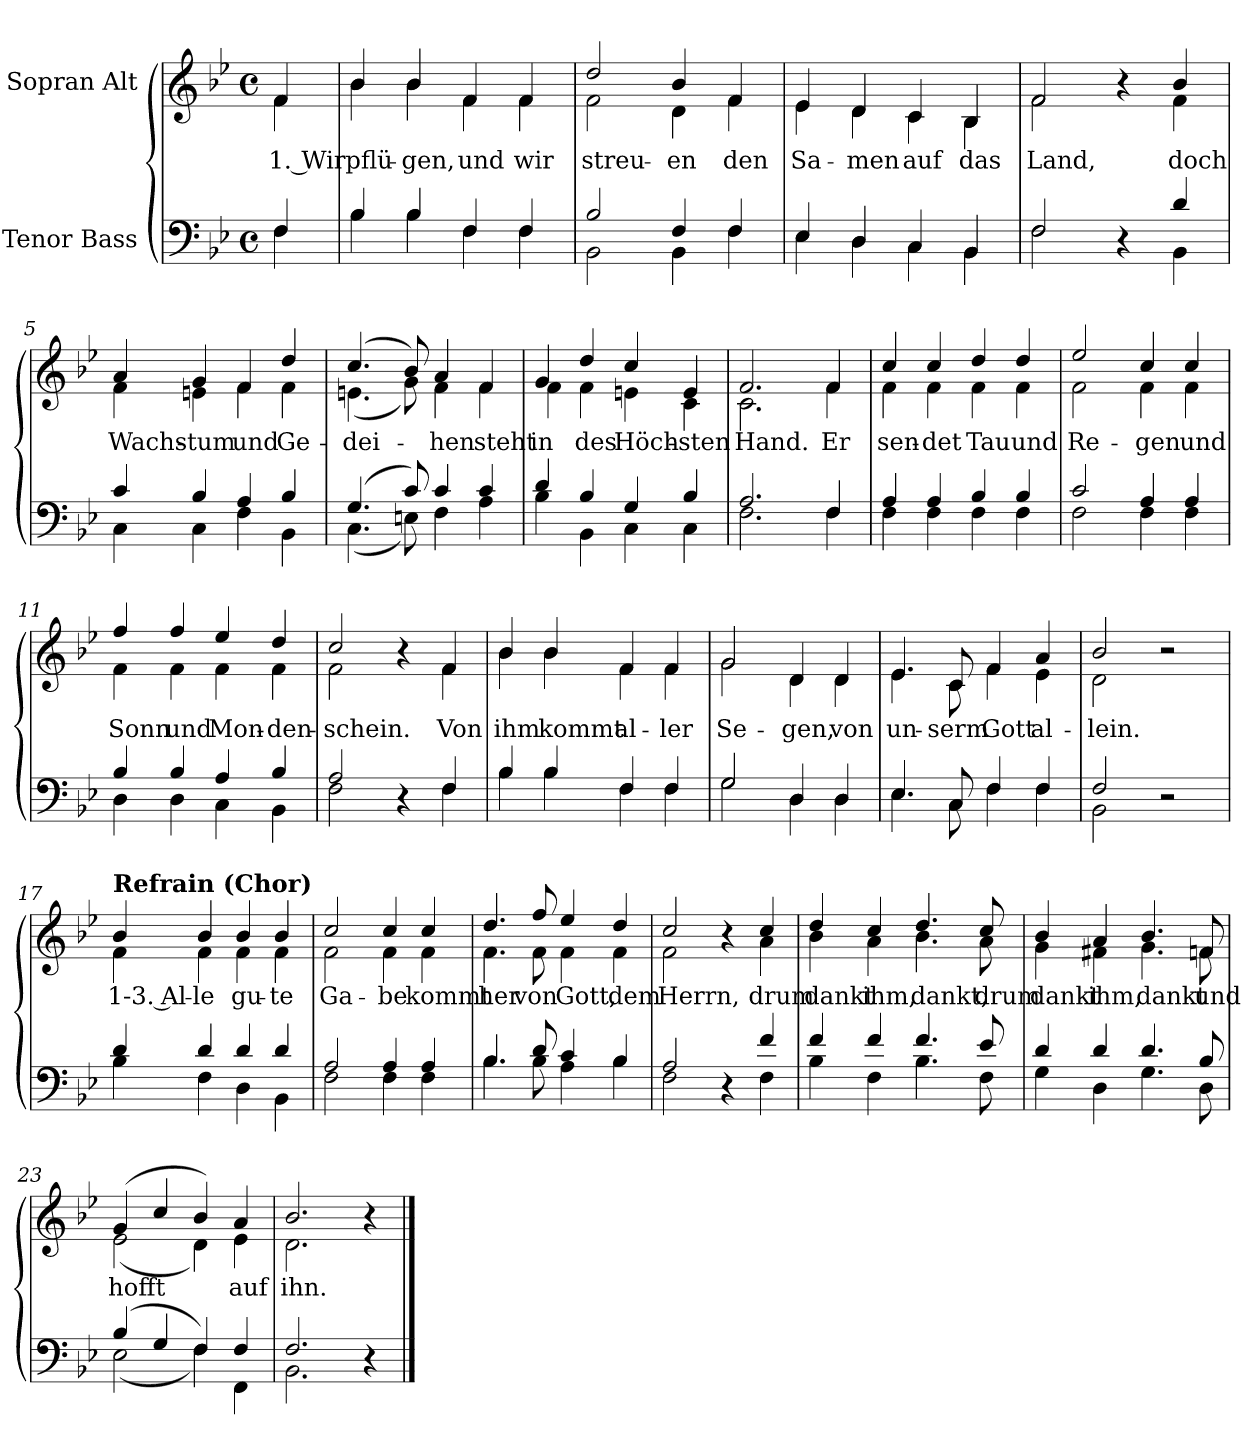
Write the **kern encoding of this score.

**kern	**kern	**text
*part2	*part1	*part1
*staff2	*staff1	*staff1
*I"Tenor Bass	*I"Sopran Alt	*
*clefF4	*clefG2	*
*k[b-e-]	*k[b-e-]	*
*M4/4	*M4/4	*
*met(c)	*met(c)	*
=	=	=
*^	*	*
!	!	!	!LO:LY:b
*	*	*^	*
4F/	4F\	4f/	4f\	1. Wir
=1	=1	=1	=1	=1
!	!	!	!	!LO:LY:b
4B-/	4B-\	4b-/	4b-\	pflü-
!	!	!	!	!LO:LY:b
4B-/	4B-\	4b-/	4b-\	-gen,
!	!	!	!	!LO:LY:b
4F/	4F\	4f/	4f\	und
!	!	!	!	!LO:LY:b
4F/	4F\	4f/	4f\	wir
=2	=2	=2	=2	=2
!	!	!	!	!LO:LY:b
2B-/	2BB-\	2dd/	2f\	streu-
!	!	!	!	!LO:LY:b
4F/	4BB-\	4b-/	4d\	-en
!	!	!	!	!LO:LY:b
4F/	4F\	4f/	4f\	den
=3	=3	=3	=3	=3
!	!	!	!	!LO:LY:b
4E-/	4E-\	4e-/	4e-\	Sa-
!	!	!	!	!LO:LY:b
4D/	4D\	4d/	4d\	-men
!	!	!	!	!LO:LY:b
4C/	4C\	4c/	4c\	auf
!	!	!	!	!LO:LY:b
4BB-/	4BB-\	4B-/	4B-\	das
=4	=4	=4	=4	=4
!	!	!	!	!LO:LY:b
2F/	2F\	2f/	2f\	Land,
4r	4ryy	4r	4ryy	.
!	!	!	!	!LO:LY:b
4d/	4BB-\	4b-/	4f\	doch
=5	=5	=5	=5	=5
!	!	!	!	!LO:LY:b
4c/	4C\	4a/	4f\	Wachs-
!	!	!	!	!LO:LY:b
4B-/	4C\	4g/	4en\	-tum
!	!	!	!	!LO:LY:b
4A/	4F\	4f/	4f\	und
!	!	!	!	!LO:LY:b
4B-/	4BB-\	4dd/	4f\	Ge-
=6	=6	=6	=6	=6
!	!	!	!	!LO:LY:b
(4.G/	(4.C\	(4.cc/	(4.en\	-dei-
8c/)	8En\)	8b-/)	8g\)	.
!	!	!	!	!LO:LY:b
4c/	4F\	4a/	4f\	-hen
!	!	!	!	!LO:LY:b
4c/	4A\	4f/	4f\	steht
!!LO:LB:g=z	!!
=7	=7	=7	=7	=7
!	!	!	!	!LO:LY:b
4d/	4B-\	4g/	4f\	in
!	!	!	!	!LO:LY:b
4B-/	4BB-\	4dd/	4f\	des
!	!	!	!	!LO:LY:b
4G/	4C\	4cc/	4en\	Höch-
!	!	!	!	!LO:LY:b
4B-/	4C\	4e/	4c\	-sten
=8	=8	=8	=8	=8
!	!	!	!	!LO:LY:b
2.A/	2.F\	2.f/	2.c\	Hand.
!	!	!	!	!LO:LY:b
4F/	4F\	4f/	4f\	Er
=9	=9	=9	=9	=9
!	!	!	!	!LO:LY:b
4A/	4F\	4cc/	4f\	sen-
!	!	!	!	!LO:LY:b
4A/	4F\	4cc/	4f\	-det
!	!	!	!	!LO:LY:b
4B-/	4F\	4dd/	4f\	Tau
!	!	!	!	!LO:LY:b
4B-/	4F\	4dd/	4f\	und
=10	=10	=10	=10	=10
!	!	!	!	!LO:LY:b
2c/	2F\	2ee-/	2f\	Re-
!	!	!	!	!LO:LY:b
4A/	4F\	4cc/	4f\	-gen
!	!	!	!	!LO:LY:b
4A/	4F\	4cc/	4f\	und
=11	=11	=11	=11	=11
!	!	!	!	!LO:LY:b
4B-/	4D\	4ff/	4f\	Sonn
!	!	!	!	!LO:LY:b
4B-/	4D\	4ff/	4f\	und
!	!	!	!	!LO:LY:b
4A/	4C\	4ee-/	4f\	Mon-
!	!	!	!	!LO:LY:b
4B-/	4BB-\	4dd/	4f\	-den-
=12	=12	=12	=12	=12
!	!	!	!	!LO:LY:b
2A/	2F\	2cc/	2f\	-schein.
4r	4ryy	4r	4ryy	.
!	!	!	!	!LO:LY:b
4F/	4F\	4f/	4f\	Von
!!LO:LB:g=z	!!
=13	=13	=13	=13	=13
!	!	!	!	!LO:LY:b
4B-/	4B-\	4b-/	4b-\	ihm
!	!	!	!	!LO:LY:b
4B-/	4B-\	4b-/	4b-\	kommt
!	!	!	!	!LO:LY:b
4F/	4F\	4f/	4f\	al-
!	!	!	!	!LO:LY:b
4F/	4F\	4f/	4f\	-ler
=14	=14	=14	=14	=14
!	!	!	!	!LO:LY:b
2G/	2G\	2g/	2g\	Se-
!	!	!	!	!LO:LY:b
4D/	4D\	4d/	4d\	-gen,
!	!	!	!	!LO:LY:b
4D/	4D\	4d/	4d\	von
=15	=15	=15	=15	=15
!	!	!	!	!LO:LY:b
4.E-/	4.E-\	4.e-/	4.e-\	un-
!	!	!	!	!LO:LY:b
8C/	8C\	8c/	8c\	-serm
!	!	!	!	!LO:LY:b
4F/	4F\	4f/	4f\	Gott
!	!	!	!	!LO:LY:b
4F/	4F\	4a/	4e-\	al-
=16	=16	=16	=16	=16
!	!	!	!	!LO:LY:b
2F/	2BB-\	2b-/	2d\	-lein.
2r	2ryy	2r	2ryy	.
=17	=17	=17	=17	=17
!	!	!LO:TX:a:B:t=Refrain (Chor)	!	!
!	!	!	!	!LO:LY:b
4d/	4B-\	4b-/	4f\	1-3. Al-
!	!	!	!	!LO:LY:b
4d/	4F\	4b-/	4f\	-le
!	!	!	!	!LO:LY:b
4d/	4D\	4b-/	4f\	gu-
!	!	!	!	!LO:LY:b
4d/	4BB-\	4b-/	4f\	-te
=18	=18	=18	=18	=18
!	!	!	!	!LO:LY:b
2A/	2F\	2cc/	2f\	Ga-
!	!	!	!	!LO:LY:b
4A/	4F\	4cc/	4f\	-be
!	!	!	!	!LO:LY:b
4A/	4F\	4cc/	4f\	kommt
!!LO:LB:g=z	!!
=19	=19	=19	=19	=19
!	!	!	!	!LO:LY:b
4.B-/	4.B-\	4.dd/	4.f\	her
!	!	!	!	!LO:LY:b
8d/	8B-\	8ff/	8f\	von
!	!	!	!	!LO:LY:b
4c/	4A\	4ee-/	4f\	Gott,
!	!	!	!	!LO:LY:b
4B-/	4B-\	4dd/	4f\	dem
=20	=20	=20	=20	=20
!	!	!	!	!LO:LY:b
2A/	2F\	2cc/	2f\	Herrn,
4r	4ryy	4r	4ryy	.
!	!	!	!	!LO:LY:b
4f/	4F\	4cc/	4a\	drum
=21	=21	=21	=21	=21
!	!	!	!	!LO:LY:b
4f/	4B-\	4dd/	4b-\	dankt
!	!	!	!	!LO:LY:b
4f/	4F\	4cc/	4a\	ihm,
!	!	!	!	!LO:LY:b
4.f/	4.B-\	4.dd/	4.b-\	dankt,
!	!	!	!	!LO:LY:b
8e-/	8F\	8cc/	8a\	drum
=22	=22	=22	=22	=22
!	!	!	!	!LO:LY:b
4d/	4G\	4b-/	4g\	dankt
!	!	!	!	!LO:LY:b
4d/	4D\	4a/	4f#X\	ihm,
!	!	!	!	!LO:LY:b
4.d/	4.G\	4.b-/	4.g\	dankt
!	!	!	!	!LO:LY:b
8B-/	8D\	8fn/	8f\	und
=23	=23	=23	=23	=23
!	!	!	!	!LO:LY:b
(4B-/	(2E-\	(4g/	(2e-\	-hofft
4G/	.	4cc/	.	.
4F/)	4F\)	4b-/)	4d\)	.
!	!	!	!	!LO:LY:b
4F/	4FF\	4a/	4e-\	auf
=24	=24	=24	=24	=24
!	!	!	!	!LO:LY:b
2.F/	2.BB-\	2.b-/	2.d\	ihn.
4r	4ryy	4r	4ryy	.
*v	*v	*	*	*
*	*v	*v	*
==	==	==
*-	*-	*-
